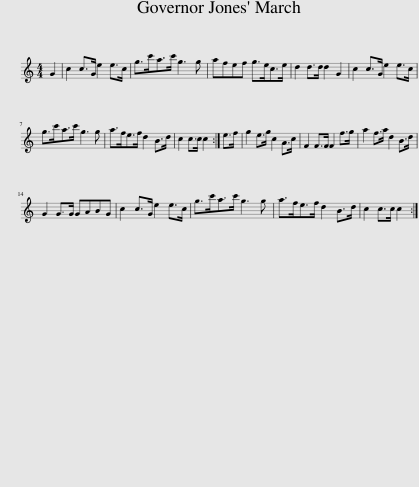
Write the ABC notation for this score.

X:1
L:1/8
M:4/4
I:linebreak $
K:C
V:1 treble
V:1
 G2 | c2 c>G e2 e>c | g>c'a>c' g3 g | afef g>ec>e | d2 d>d d2 G2 | %5
 c2 c>G e2 e>c |$ g>c'a>c' g3 g | a>fe>f d2 B>d | c2 c>c c2 :| e>f | %10
 g2 e>g c2 A>c | F2 F>F F2 f>g | a2 f>a d2 B>d |$ G2 G>G GABG | c2 c>G e2 e>c | %15
 g>c'a>c' g3 g | a>fe>f d2 B>d | c2 c>c c2 :| %18
